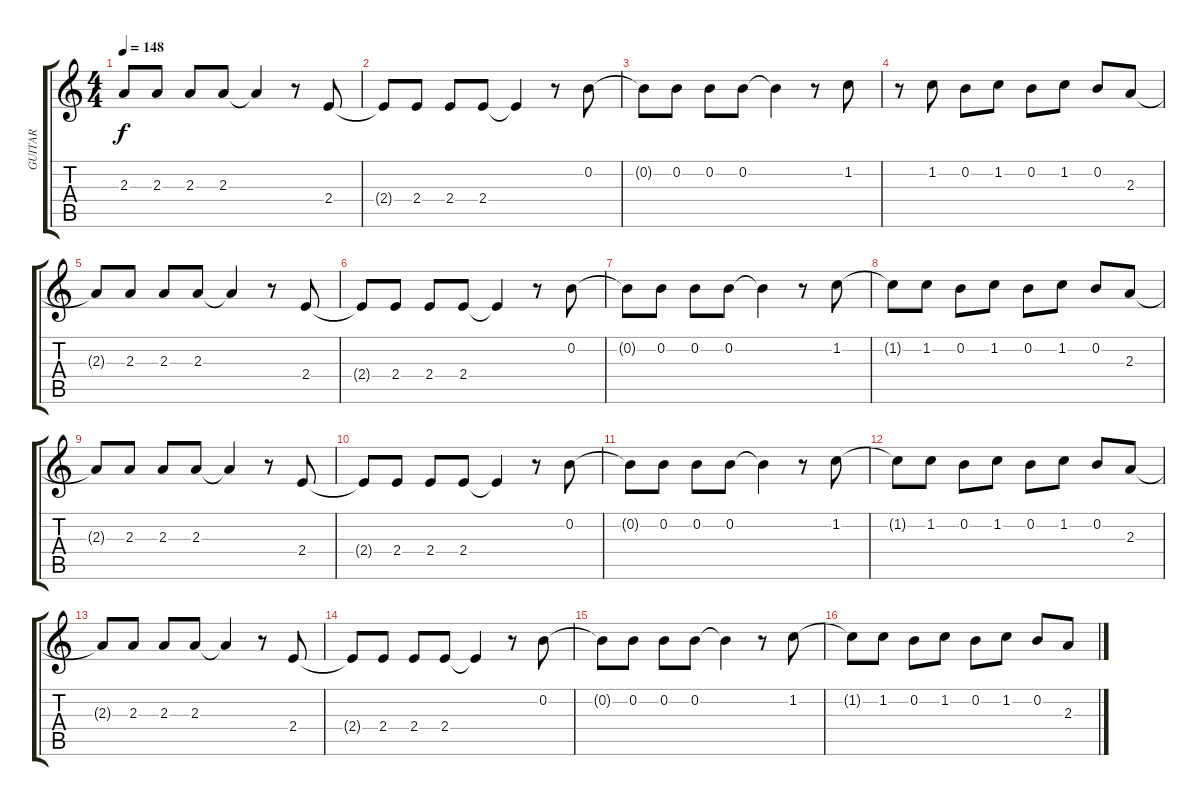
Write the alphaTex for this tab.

\track ("GUITAR" "GUITAR") {instrument acousticguitarsteel}
\staff {score tabs}
\tuning (E4 B3 G3 D3 A2 E2) {hide}
\ts (4 4)
\tempo 148
\clef g2
\ks c
2.3{t}.8{dy f} 2.3.8 2.3.8 2.3.8 2.3{t}.4 r.8 2.4.8 |
2.4{t}.8 2.4.8 2.4.8 2.4.8 2.4{t}.4 r.8 0.2.8 |
0.2{t}.8 0.2.8 0.2.8 0.2.8 0.2{t}.4 r.8 1.2.8 |
r.8 1.2.8 0.2.8 1.2.8 0.2.8 1.2.8 0.2.8 2.3.8 |
2.3{t}.8 2.3.8 2.3.8 2.3.8 2.3{t}.4 r.8 2.4.8 |
2.4{t}.8 2.4.8 2.4.8 2.4.8 2.4{t}.4 r.8 0.2.8 |
0.2{t}.8 0.2.8 0.2.8 0.2.8 0.2{t}.4 r.8 1.2.8 |
1.2{t}.8 1.2.8 0.2.8 1.2.8 0.2.8 1.2.8 0.2.8 2.3.8 |
2.3{t}.8 2.3.8 2.3.8 2.3.8 2.3{t}.4 r.8 2.4.8 |
2.4{t}.8 2.4.8 2.4.8 2.4.8 2.4{t}.4 r.8 0.2.8 |
0.2{t}.8 0.2.8 0.2.8 0.2.8 0.2{t}.4 r.8 1.2.8 |
1.2{t}.8 1.2.8 0.2.8 1.2.8 0.2.8 1.2.8 0.2.8 2.3.8 |
2.3{t}.8 2.3.8 2.3.8 2.3.8 2.3{t}.4 r.8 2.4.8 |
2.4{t}.8 2.4.8 2.4.8 2.4.8 2.4{t}.4 r.8 0.2.8 |
0.2{t}.8 0.2.8 0.2.8 0.2.8 0.2{t}.4 r.8 1.2.8 |
1.2{t}.8 1.2.8 0.2.8 1.2.8 0.2.8 1.2.8 0.2.8 2.3.8
